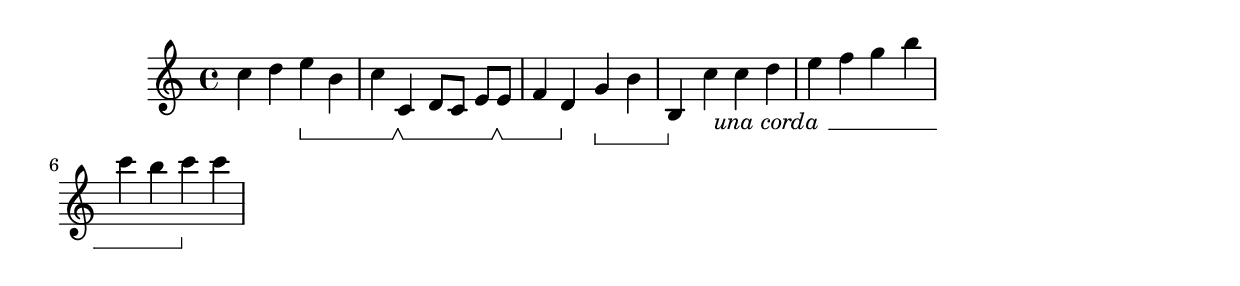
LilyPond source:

\version "2.8.0"

\header {

    texidoc = "The brackets of a piano pedal should start and end at
 the left side of the note. If a note is shared between two brackets,
 these ends are flared.

At a line-break, there are no vertical endings.  " }

\score {
     \relative c'' {
        \set Staff.pedalSustainStyle = #'bracket

        c4 d e \sustainDown b c c, \sustainUp \sustainDown  d8[ c]  e8[ 
	    e \sustainUp \sustainDown]  f4 d
        \sustainUp g \sustainDown b b, \sustainUp c'

        \set Staff.pedalUnaCordaStyle = #'mixed

        c4 d \unaCorda e f g
        b  | \break c b c \treCorde c
    }
    \layout { ragged-right = ##t }
}
